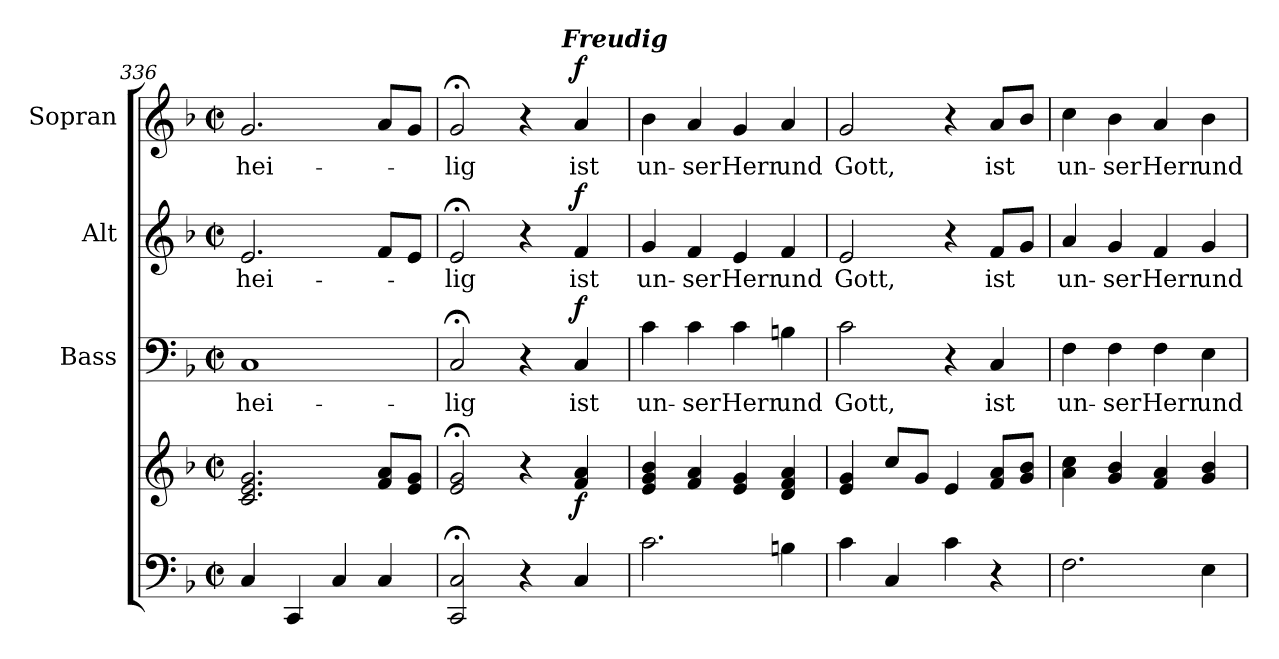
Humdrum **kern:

**kern	**kern	**dynam	**kern	**text	**dynam	**kern	**text	**dynam	**kern	**text	**dynam
*part4	*part4	*part4	*part3	*part3	*part3	*part2	*part2	*part2	*part1	*part1	*part1
*staff5	*staff4	*staff4/5	*staff3	*staff3	*staff3	*staff2	*staff2	*staff2	*staff1	*staff1	*staff1
*	*	*	*I"Bass	*	*	*I"Alt	*	*	*I"Sopran	*	*
*	*	*	*I'B.	*	*	*I'A.	*	*	*I'S.	*	*
*clefF4	*clefG2	*	*clefF4	*	*	*clefG2	*	*	*clefG2	*	*
*k[b-]	*k[b-]	*	*k[b-]	*	*	*k[b-]	*	*	*k[b-]	*	*
*F:	*F:	*	*F:	*	*	*F:	*	*	*F:	*	*
*M2/2	*M2/2	*	*M2/2	*	*	*M2/2	*	*	*M2/2	*	*
*met(c|)	*met(c|)	*	*met(c|)	*	*	*met(c|)	*	*	*met(c|)	*	*
=336	=336	=336	=336	=336	=336	=336	=336	=336	=336	=336	=336
!	!	!	!	!LO:LY:b	!	!	!LO:LY:b	!	!	!LO:LY:b	!
4C/	2.c/ 2.e/ 2.g/	.	1C	hei-	.	2.e/	hei-	.	2.g/	hei-	.
4CC/	.	.	.	.	.	.	.	.	.	.	.
4C/	.	.	.	.	.	.	.	.	.	.	.
4C/	8f/ 8a/L	.	.	.	.	8f/L	.	.	8a/L	.	.
.	8e/ 8g/J	.	.	.	.	8e/J	.	.	8g/J	.	.
=337	=337	=337	=337	=337	=337	=337	=337	=337	=337	=337	=337
!	!	!	!	!LO:LY:b	!	!	!LO:LY:b	!	!	!LO:LY:b	!
*	*	*	*	*	*	*	*	*	*^	*	*
2CC/;< 2C/;<	2e/;< 2g/;<	.	2C;</	-lig	.	2e;</	-lig	.	2g;</	2ryy	-lig	.
4r	4r	.	4r	.	.	4r	.	.	4r	8..ryy	.	.
!	!	!	!	!	!	!	!	!	!	!LO:TX:a:Bi:t=Freudig	!	!
.	.	.	.	.	.	.	.	.	.	4ryy	.	.
!	!	!LO:DY:b	!	!LO:LY:b	!LO:DY:a	!	!LO:LY:b	!LO:DY:a	!	!	!LO:LY:b	!LO:DY:a
4C/	4f/ 4a/	f	4C/	ist	f	4f/	ist	f	4a/	.	ist	f
.	.	.	.	.	.	.	.	.	.	32ryy	.	.
=338	=338	=338	=338	=338	=338	=338	=338	=338	=338	=338	=338	=338
!	!	!	!	!LO:LY:b	!	!	!LO:LY:b	!	!	!	!LO:LY:b	!
*	*	*	*	*	*	*	*	*	*v	*v	*	*
2.c\	4e/ 4g/ 4b-/	.	4c\	un-	.	4g/	un-	.	4b-\	un-	.
!	!	!	!	!LO:LY:b	!	!	!LO:LY:b	!	!	!LO:LY:b	!
.	4f/ 4a/	.	4c\	-ser	.	4f/	-ser	.	4a/	-ser	.
!	!	!	!	!LO:LY:b	!	!	!LO:LY:b	!	!	!LO:LY:b	!
.	4e/ 4g/	.	4c\	Herr	.	4e/	Herr	.	4g/	Herr	.
!	!	!	!	!LO:LY:b	!	!	!LO:LY:b	!	!	!LO:LY:b	!
4Bn\	4d/ 4f/ 4a/	.	4Bn\	und	.	4f/	und	.	4a/	und	.
!!LO:PB:g=z
=339	=339	=339	=339	=339	=339	=339	=339	=339	=339	=339	=339
!	!	!	!	!LO:LY:b	!	!	!LO:LY:b	!	!	!LO:LY:b	!
4c\	4e/ 4g/	.	2c\	Gott,	.	2e/	Gott,	.	2g/	Gott,	.
4C/	8cc/L	.	.	.	.	.	.	.	.	.	.
.	8g/J	.	.	.	.	.	.	.	.	.	.
4c\	4e/	.	4r	.	.	4r	.	.	4r	.	.
!	!	!	!	!LO:LY:b	!	!	!LO:LY:b	!	!	!LO:LY:b	!
4r	8f/ 8a/L	.	4C/	ist	.	8f/L	ist	.	8a/L	ist	.
.	8g/ 8b-/J	.	.	.	.	8g/J	.	.	8b-/J	.	.
=340	=340	=340	=340	=340	=340	=340	=340	=340	=340	=340	=340
!	!	!	!	!LO:LY:b	!	!	!LO:LY:b	!	!	!LO:LY:b	!
2.F\	4a\ 4cc\	.	4F\	un-	.	4a/	un-	.	4cc\	un-	.
!	!	!	!	!LO:LY:b	!	!	!LO:LY:b	!	!	!LO:LY:b	!
.	4g/ 4b-/	.	4F\	-ser	.	4g/	-ser	.	4b-\	-ser	.
!	!	!	!	!LO:LY:b	!	!	!LO:LY:b	!	!	!LO:LY:b	!
.	4f/ 4a/	.	4F\	Herr	.	4f/	Herr	.	4a/	Herr	.
!	!	!	!	!LO:LY:b	!	!	!LO:LY:b	!	!	!LO:LY:b	!
4E\	4g/ 4b-/	.	4E\	und	.	4g/	und	.	4b-\	und	.
=	=	=	=	=	=	=	=	=	=	=	=
*-	*-	*-	*-	*-	*-	*-	*-	*-	*-	*-	*-
